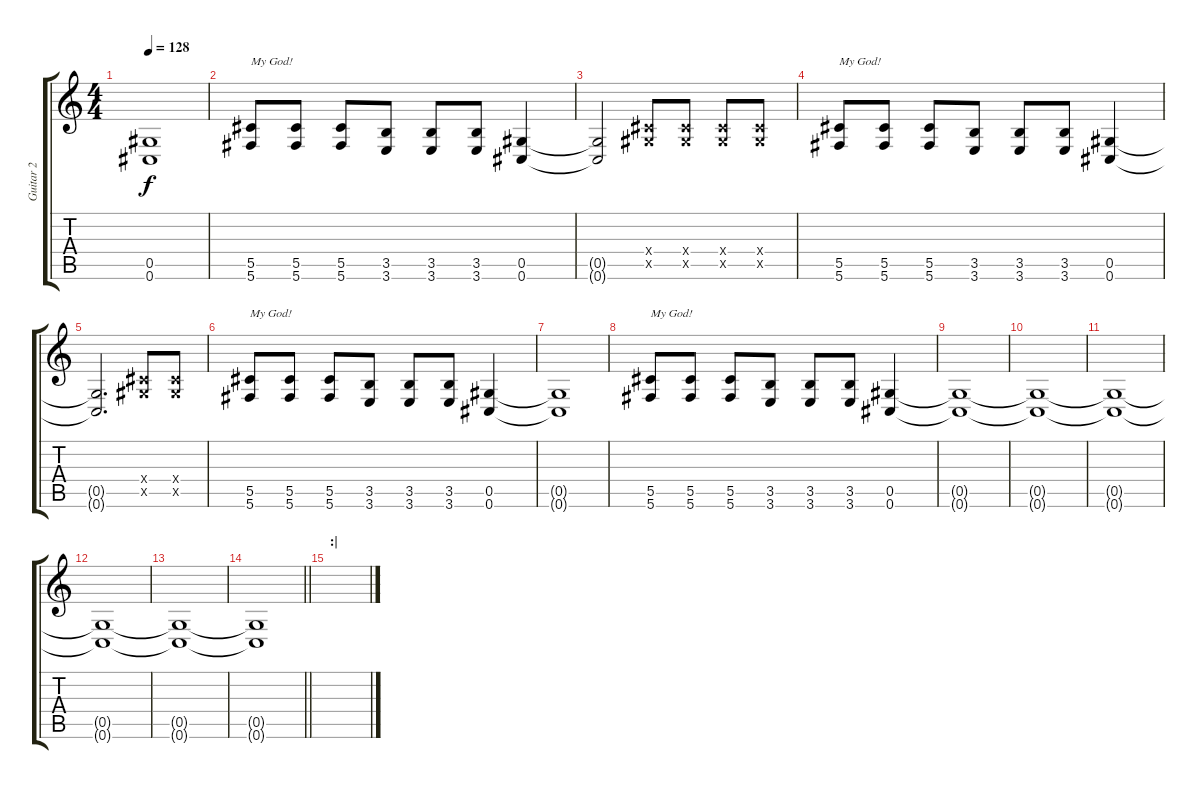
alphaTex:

\track ("Guitar 2" "Guitar 2") {instrument distortionguitar}
\staff {score tabs}
\tuning (Eb4 Bb3 Gb3 Db3 Ab2 Db2) {hide}
\ts (4 4)
\tempo 128
\clef g2
\ks c
(0.5{t} 0.6{t}).1{dy f} |
(5.5 5.6).8{txt "My God!"} (5.5 5.6).8 (5.5 5.6).8 (3.5 3.6).8 (3.5 3.6).8 (3.5 3.6).8 (0.5 0.6).4 |
(0.5{t} 0.6{t}).2 (0.4{x} 0.5{x}).8 (0.4{x} 0.5{x}).8 (0.4{x} 0.5{x}).8 (0.4{x} 0.5{x}).8 |
(5.5 5.6).8{txt "My God!"} (5.5 5.6).8 (5.5 5.6).8 (3.5 3.6).8 (3.5 3.6).8 (3.5 3.6).8 (0.5 0.6).4 |
(0.5{t} 0.6{t}).2{d} (0.4{x} 0.5{x}).8 (0.4{x} 0.5{x}).8 |
(5.5 5.6).8{txt "My God!"} (5.5 5.6).8 (5.5 5.6).8 (3.5 3.6).8 (3.5 3.6).8 (3.5 3.6).8 (0.5 0.6).4 |
(0.5{t} 0.6{t}).1 |
(5.5 5.6).8{txt "My God!"} (5.5 5.6).8 (5.5 5.6).8 (3.5 3.6).8 (3.5 3.6).8 (3.5 3.6).8 (0.5 0.6).4 |
(0.5{t} 0.6{t}).1 |
(0.5{t} 0.6{t}).1 |
(0.5{t} 0.6{t}).1 |
(0.5{t} 0.6{t}).1 |
(0.5{t} 0.6{t}).1 |
\barLineRight lightlight
(0.5{t} 0.6{t}).1 |
\section ("" ":|")
